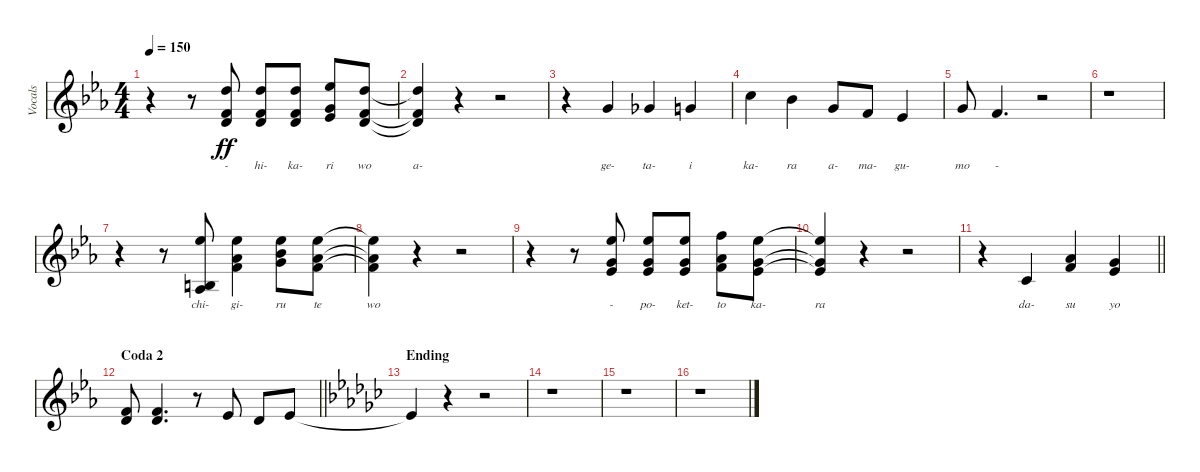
\track ("Vocals" "Vocals") {instrument cello}
\staff {score}
\tuning (E4 B3 G3 D3 A2 E2 B1) {hide}
\ts (4 4)
\tempo 150
\clef g2
\ks eb
r.4{dy ff} r.8 (10.1 6.2 7.3).8{lyrics (0 "-") lyrics (1 "") lyrics (2 "") lyrics (3 "") lyrics (4 "")} (10.1 6.2 7.3).8{lyrics (0 "hi-") lyrics (1 "") lyrics (2 "") lyrics (3 "") lyrics (4 "")} (10.1 6.2 7.3).8{lyrics (0 "ka-") lyrics (1 "") lyrics (2 "") lyrics (3 "") lyrics (4 "")} (11.1 8.2 8.3).8{lyrics (0 "ri") lyrics (1 "") lyrics (2 "") lyrics (3 "") lyrics (4 "")} (10.1 6.2 7.3).8{lyrics (0 "wo") lyrics (1 "") lyrics (2 "") lyrics (3 "") lyrics (4 "")} |
(10.1{t} 6.2{t} 7.3{t}).4{lyrics (0 "a-") lyrics (1 "") lyrics (2 "") lyrics (3 "") lyrics (4 "")} r.4 r.2 |
r.4 3.1.4{lyrics (0 "ge-") lyrics (1 "") lyrics (2 "") lyrics (3 "") lyrics (4 "")} 2.1.4{lyrics (0 "ta-") lyrics (1 "") lyrics (2 "") lyrics (3 "") lyrics (4 "")} 3.1.4{lyrics (0 "i") lyrics (1 "") lyrics (2 "") lyrics (3 "") lyrics (4 "")} |
8.1.4{lyrics (0 "ka-") lyrics (1 "") lyrics (2 "") lyrics (3 "") lyrics (4 "")} 6.1.4{lyrics (0 "ra") lyrics (1 "") lyrics (2 "") lyrics (3 "") lyrics (4 "")} 3.1.8{lyrics (0 "a-") lyrics (1 "") lyrics (2 "") lyrics (3 "") lyrics (4 "")} 1.1.8{lyrics (0 "ma-") lyrics (1 "") lyrics (2 "") lyrics (3 "") lyrics (4 "")} 4.2.4{lyrics (0 "gu-") lyrics (1 "") lyrics (2 "") lyrics (3 "") lyrics (4 "")} |
3.1.8{lyrics (0 "mo") lyrics (1 "") lyrics (2 "") lyrics (3 "") lyrics (4 "")} 1.1.4{d lyrics (0 "-") lyrics (1 "") lyrics (2 "") lyrics (3 "") lyrics (4 "")} r.2 |
r.1 |
r.4 r.8 (11.1 0.2 1.3).8{lyrics (0 "chi-") lyrics (1 "") lyrics (2 "") lyrics (3 "") lyrics (4 "")} (11.1 9.2 10.3).4{lyrics (0 "gi-") lyrics (1 "") lyrics (2 "") lyrics (3 "") lyrics (4 "")} (11.1 8.2 15.3).8{lyrics (0 "ru") lyrics (1 "") lyrics (2 "") lyrics (3 "") lyrics (4 "")} (11.1 9.2 10.3).8{lyrics (0 "te") lyrics (1 "") lyrics (2 "") lyrics (3 "") lyrics (4 "")} |
(11.1{t} 9.2{t} 10.3{t}).4{lyrics (0 "wo") lyrics (1 "") lyrics (2 "") lyrics (3 "") lyrics (4 "")} r.4 r.2 |
r.4 r.8 (11.1 8.2 8.3).8{lyrics (0 "-") lyrics (1 "") lyrics (2 "") lyrics (3 "") lyrics (4 "")} (11.1 4.2 12.3).8{lyrics (0 "po-") lyrics (1 "") lyrics (2 "") lyrics (3 "") lyrics (4 "")} (11.1 8.2 8.3).8{lyrics (0 "ket-") lyrics (1 "") lyrics (2 "") lyrics (3 "") lyrics (4 "")} (13.1 6.2 13.3).8{lyrics (0 "to") lyrics (1 "") lyrics (2 "") lyrics (3 "") lyrics (4 "")} (11.1 8.2 8.3).8{lyrics (0 "ka-") lyrics (1 "") lyrics (2 "") lyrics (3 "") lyrics (4 "")} |
(11.1{t} 8.2{t} 8.3{t}).4{lyrics (0 "ra") lyrics (1 "") lyrics (2 "") lyrics (3 "") lyrics (4 "")} r.4 r.2 |
\barLineRight lightlight
r.4 1.2.4{lyrics (0 "da-") lyrics (1 "") lyrics (2 "") lyrics (3 "") lyrics (4 "")} (1.1 9.2).4{lyrics (0 "su") lyrics (1 "") lyrics (2 "") lyrics (3 "") lyrics (4 "")} (3.1 4.2).4{lyrics (0 "yo") lyrics (1 "") lyrics (2 "") lyrics (3 "") lyrics (4 "")} |
\section ("" "Coda 2")
\barLineRight lightlight
(1.1 3.2).8 (1.1 3.2).4{d} r.8 4.2.8 3.2.8 4.2.8 |
\section ("" "Ending")
\ks ebminor
4.2{t}.4 r.4 r.2 |
r.1 |
r.1 |
r.1
